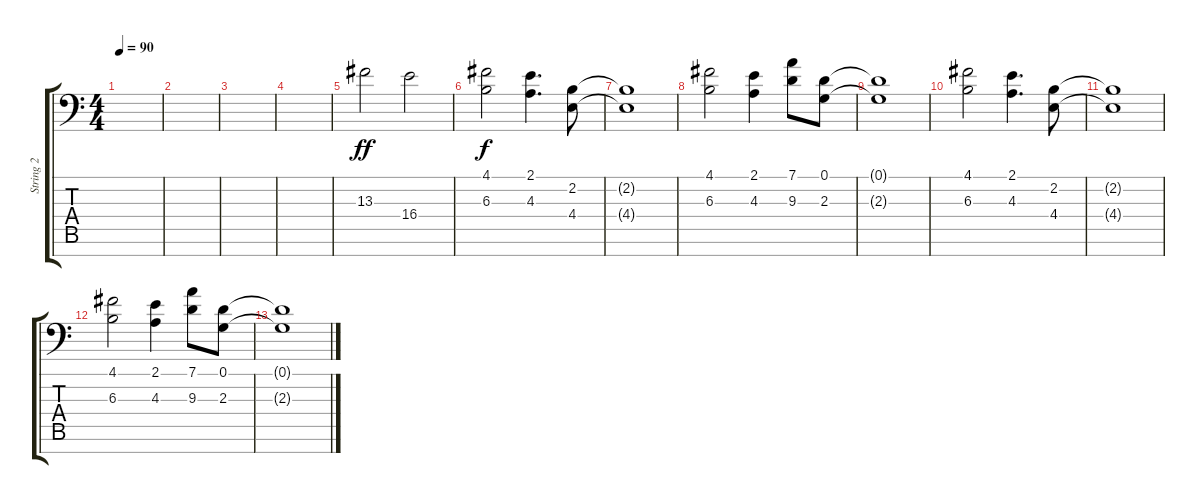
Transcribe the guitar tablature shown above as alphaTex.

\track ("String 2" "String 2") {instrument stringensemble1}
\staff {score tabs}
\tuning (D4 A3 F3 C3 G2 D2 A1) {hide}
\ts (4 4)
\tempo 90
\clef f4
\ks c
|
|
|
|
13.3.2{dy ff} 16.4.2 |
(4.1 6.3).2{dy f} (2.1 4.3).4{d} (2.2 4.4).8 |
(2.2{t} 4.4{t}).1 |
(4.1 6.3).2 (2.1 4.3).4 (7.1 9.3).8 (0.1 2.3).8 |
(0.1{t} 2.3{t}).1 |
(4.1 6.3).2 (2.1 4.3).4{d} (2.2 4.4).8 |
(2.2{t} 4.4{t}).1 |
(4.1 6.3).2 (2.1 4.3).4 (7.1 9.3).8 (0.1 2.3).8 |
(0.1{t} 2.3{t}).1
